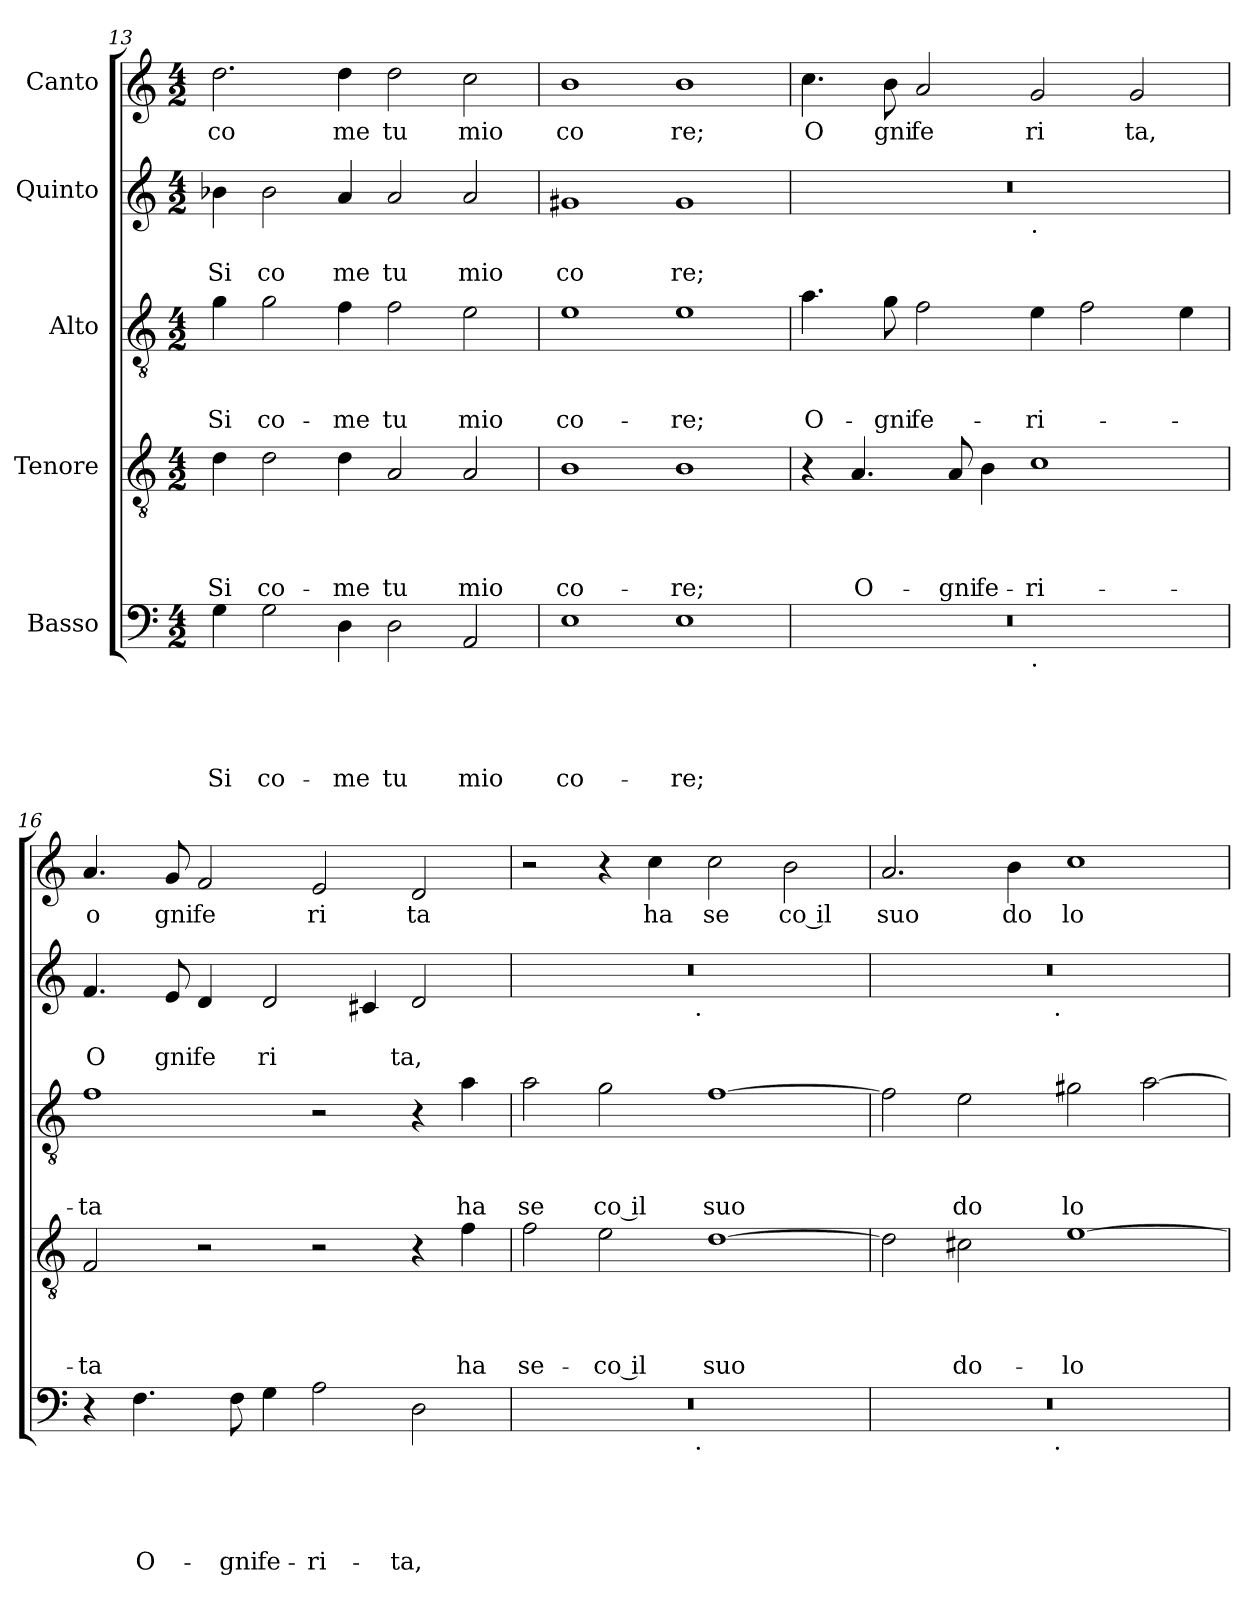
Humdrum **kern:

**kern	**text	**text	**text	**text	**text	**kern	**text	**text	**text	**text	**kern	**text	**text	**text	**kern	**text	**text	**kern	**text
*part5	*part5	*part5	*part5	*part5	*part5	*part4	*part4	*part4	*part4	*part4	*part3	*part3	*part3	*part3	*part2	*part2	*part2	*part1	*part1
*staff5	*staff5	*staff5	*staff5	*staff5	*staff5	*staff4	*staff4	*staff4	*staff4	*staff4	*staff3	*staff3	*staff3	*staff3	*staff2	*staff2	*staff2	*staff1	*staff1
*I"Basso	*	*	*	*	*	*I"Tenore	*	*	*	*	*I"Alto	*	*	*	*I"Quinto	*	*	*I"Canto	*
*clefF4	*	*	*	*	*	*clefGv2	*	*	*	*	*clefGv2	*	*	*	*clefG2	*	*	*clefG2	*
*k[]	*	*	*	*	*	*k[]	*	*	*	*	*k[]	*	*	*	*k[]	*	*	*k[]	*
*C:	*	*	*	*	*	*C:	*	*	*	*	*C:	*	*	*	*C:	*	*	*C:	*
*M4/2	*	*	*	*	*	*M4/2	*	*	*	*	*M4/2	*	*	*	*M4/2	*	*	*M4/2	*
=13	=13	=13	=13	=13	=13	=13	=13	=13	=13	=13	=13	=13	=13	=13	=13	=13	=13	=13	=13
!	!	!	!	!	!LO:LY:b	!	!	!	!	!LO:LY:b	!	!	!	!LO:LY:b	!	!	!LO:LY:b	!	!LO:LY:b
4G\	.	.	.	.	Si	4d\	.	.	.	Si	4g\	.	.	Si	4b-X\	.	Si	2.dd\	co
!	!	!	!	!	!LO:LY:b	!	!	!	!	!LO:LY:b	!	!	!	!LO:LY:b	!	!	!LO:LY:b	!	!
2G\	.	.	.	.	co-	2d\	.	.	.	co-	2g\	.	.	co-	2b-\	.	co	.	.
!	!	!	!	!	!LO:LY:b	!	!	!	!	!LO:LY:b	!	!	!	!LO:LY:b	!	!	!LO:LY:b	!	!LO:LY:b
4D\	.	.	.	.	-me	4d\	.	.	.	-me	4f\	.	.	-me	4a/	.	me	4dd\	me
!	!	!	!	!	!LO:LY:b	!	!	!	!	!LO:LY:b	!	!	!	!LO:LY:b	!	!	!LO:LY:b	!	!LO:LY:b
2D\	.	.	.	.	tu	2A/	.	.	.	tu	2f\	.	.	tu	2a/	.	tu	2dd\	tu
!	!	!	!	!	!LO:LY:b	!	!	!	!	!LO:LY:b	!	!	!	!LO:LY:b	!	!	!LO:LY:b	!	!LO:LY:b
2AA/	.	.	.	.	mio	2A/	.	.	.	mio	2e\	.	.	mio	2a/	.	mio	2cc\	mio
=14	=14	=14	=14	=14	=14	=14	=14	=14	=14	=14	=14	=14	=14	=14	=14	=14	=14	=14	=14
!	!	!	!	!	!LO:LY:b	!	!	!	!	!LO:LY:b	!	!	!	!LO:LY:b	!	!	!LO:LY:b	!	!LO:LY:b
1E	.	.	.	.	co-	1B	.	.	.	co-	1e	.	.	co-	1g#X	.	co	1b	co
!	!	!	!	!	!LO:LY:b	!	!	!	!	!LO:LY:b	!	!	!	!LO:LY:b	!	!	!LO:LY:b	!	!LO:LY:b
1E	.	.	.	.	-re;	1B	.	.	.	-re;	1e	.	.	-re;	1g#	.	re;	1b	re;
=15	=15	=15	=15	=15	=15	=15	=15	=15	=15	=15	=15	=15	=15	=15	=15	=15	=15	=15	=15
!	!	!	!	!	!	!	!	!	!	!	!	!	!	!LO:LY:b	!	!	!	!	!LO:LY:b
*^	*	*	*	*	*	*	*	*	*	*	*	*	*	*	*^	*	*	*	*
0r	1ryy	.	.	.	.	.	4r	.	.	.	.	4.a\	.	.	O-	0r	1ryy	.	.	4.cc\	O
!	!	!	!	!	!	!	!	!	!	!	!LO:LY:b	!	!	!	!	!	!	!	!	!	!
.	.	.	.	.	.	.	4.A/	.	.	.	O-	.	.	.	.	.	.	.	.	.	.
!	!	!	!	!	!	!	!	!	!	!	!	!	!	!	!LO:LY:b	!	!	!	!	!	!LO:LY:b
.	.	.	.	.	.	.	.	.	.	.	.	8g\	.	.	-gni	.	.	.	.	8b\	gni
!	!	!	!	!	!	!	!	!	!	!	!	!	!	!	!LO:LY:b	!	!	!	!	!	!LO:LY:b
.	.	.	.	.	.	.	.	.	.	.	.	2f\	.	.	fe-	.	.	.	.	2a/	fe
!	!	!	!	!	!	!	!	!	!	!	!LO:LY:b	!	!	!	!	!	!	!	!	!	!
.	.	.	.	.	.	.	8A/	.	.	.	-gni	.	.	.	.	.	.	.	.	.	.
!	!	!	!	!	!	!	!	!	!	!	!LO:LY:b	!	!	!	!	!	!	!	!	!	!
.	.	.	.	.	.	.	4B\	.	.	.	fe-	.	.	.	.	.	.	.	.	.	.
!	!	!	!	!	!	!	!	!	!	!	!	!	!	!	!	!	!LO:TX:b:t=.	!	!	!	!
!	!LO:TX:b:t=.	!	!	!	!	!	!	!	!	!	!	!	!	!	!	!	!	!	!	!	!
!	!	!	!	!	!	!	!	!	!	!	!LO:LY:b	!	!	!	!LO:LY:b	!	!	!	!	!	!LO:LY:b
.	1ryy	.	.	.	.	.	1c	.	.	.	-ri-	4e\	.	.	-ri-	.	1ryy	.	.	2g/	ri
.	.	.	.	.	.	.	.	.	.	.	.	2f\	.	.	.	.	.	.	.	.	.
!	!	!	!	!	!	!	!	!	!	!	!	!	!	!	!	!	!	!	!	!	!LO:LY:b
.	.	.	.	.	.	.	.	.	.	.	.	.	.	.	.	.	.	.	.	2g/	ta,
.	.	.	.	.	.	.	.	.	.	.	.	4e\	.	.	.	.	.	.	.	.	.
=16	=16	=16	=16	=16	=16	=16	=16	=16	=16	=16	=16	=16	=16	=16	=16	=16	=16	=16	=16	=16	=16
!	!	!	!	!	!	!	!	!	!	!	!LO:LY:b	!	!	!	!LO:LY:b	!	!	!	!LO:LY:b	!	!LO:LY:b
*v	*v	*	*	*	*	*	*	*	*	*	*	*	*	*	*	*v	*v	*	*	*	*
4r	.	.	.	.	.	2F/	.	.	.	-ta	1f	.	.	-ta	4.f/	.	O	4.a/	o
!	!	!	!	!	!LO:LY:b	!	!	!	!	!	!	!	!	!	!	!	!	!	!
4.F\	.	.	.	.	O-	.	.	.	.	.	.	.	.	.	.	.	.	.	.
!	!	!	!	!	!	!	!	!	!	!	!	!	!	!	!	!	!LO:LY:b	!	!LO:LY:b
.	.	.	.	.	.	.	.	.	.	.	.	.	.	.	8e/	.	gni	8g/	gni
!	!	!	!	!	!	!	!	!	!	!	!	!	!	!	!	!	!LO:LY:b	!	!LO:LY:b
.	.	.	.	.	.	2r	.	.	.	.	.	.	.	.	4d/	.	fe	2f/	fe
!	!	!	!	!	!LO:LY:b	!	!	!	!	!	!	!	!	!	!	!	!	!	!
8F\	.	.	.	.	-gni	.	.	.	.	.	.	.	.	.	.	.	.	.	.
!	!	!	!	!	!LO:LY:b	!	!	!	!	!	!	!	!	!	!	!	!LO:LY:b	!	!
4G\	.	.	.	.	fe-	.	.	.	.	.	.	.	.	.	2d/	.	ri	.	.
!	!	!	!	!	!LO:LY:b	!	!	!	!	!	!	!	!	!	!	!	!	!	!LO:LY:b
2A\	.	.	.	.	-ri-	2r	.	.	.	.	2r	.	.	.	.	.	.	2e/	ri
.	.	.	.	.	.	.	.	.	.	.	.	.	.	.	4c#X/	.	.	.	.
!	!	!	!	!	!LO:LY:b	!	!	!	!	!	!	!	!	!	!	!	!LO:LY:b	!	!LO:LY:b
2D\	.	.	.	.	-ta,	4r	.	.	.	.	4r	.	.	.	2d/	.	ta,	2d/	ta
!	!	!	!	!	!	!	!	!	!	!LO:LY:b	!	!	!	!LO:LY:b	!	!	!	!	!
.	.	.	.	.	.	4f\	.	.	.	ha	4a\	.	.	ha	.	.	.	.	.
!!LO:PB:g=z
=17	=17	=17	=17	=17	=17	=17	=17	=17	=17	=17	=17	=17	=17	=17	=17	=17	=17	=17	=17
!	!	!	!	!	!	!	!	!	!	!LO:LY:b	!	!	!	!LO:LY:b	!	!	!	!	!
*^	*	*	*	*	*	*	*	*	*	*	*	*	*	*	*^	*	*	*	*
0r	2ryy	.	.	.	.	.	2f\	.	.	.	se-	2a\	.	.	se	0r	2ryy	.	.	2r	.
!	!	!	!	!	!	!	!	!	!	!	!LO:LY:b:rj	!	!	!	!LO:LY:b:rj	!	!	!	!	!	!
.	4...ryy	.	.	.	.	.	2e\	.	.	.	-co il	2g\	.	.	co il	.	4...ryy	.	.	4r	.
!	!	!	!	!	!	!	!	!	!	!	!	!	!	!	!	!	!	!	!	!	!LO:LY:b
.	.	.	.	.	.	.	.	.	.	.	.	.	.	.	.	.	.	.	.	4cc\	ha
!	!	!	!	!	!	!	!	!	!	!	!	!	!	!	!	!	!LO:TX:b:t=.	!	!	!	!
!	!LO:TX:b:t=.	!	!	!	!	!	!	!	!	!	!	!	!	!	!	!	!	!	!	!	!
.	1ryy	.	.	.	.	.	.	.	.	.	.	.	.	.	.	.	1ryy	.	.	.	.
!	!	!	!	!	!	!	!	!	!	!	!LO:LY:b	!	!	!	!LO:LY:b	!	!	!	!	!	!LO:LY:b
.	.	.	.	.	.	.	[>1d	.	.	.	suo	[>1f	.	.	suo	.	.	.	.	2cc\	se
!	!	!	!	!	!	!	!	!	!	!	!	!	!	!	!	!	!	!	!	!	!LO:LY:b:rj
.	.	.	.	.	.	.	.	.	.	.	.	.	.	.	.	.	.	.	.	2b\	co il
.	32ryy	.	.	.	.	.	.	.	.	.	.	.	.	.	.	.	32ryy	.	.	.	.
=18	=18	=18	=18	=18	=18	=18	=18	=18	=18	=18	=18	=18	=18	=18	=18	=18	=18	=18	=18	=18	=18
!	!	!	!	!	!	!	!	!	!	!	!	!	!	!	!	!	!	!	!	!	!LO:LY:b
0r	2ryy	.	.	.	.	.	2d\]	.	.	.	.	2f\]	.	.	.	0r	2ryy	.	.	2.a/	suo
!	!	!	!	!	!	!	!	!	!	!	!LO:LY:b	!	!	!	!LO:LY:b	!	!	!	!	!	!
.	4...ryy	.	.	.	.	.	2c#X\	.	.	.	do-	2e\	.	.	do	.	4...ryy	.	.	.	.
!	!	!	!	!	!	!	!	!	!	!	!	!	!	!	!	!	!	!	!	!	!LO:LY:b
.	.	.	.	.	.	.	.	.	.	.	.	.	.	.	.	.	.	.	.	4b\	do
!	!	!	!	!	!	!	!	!	!	!	!	!	!	!	!	!	!LO:TX:b:t=.	!	!	!	!
!	!LO:TX:b:t=.	!	!	!	!	!	!	!	!	!	!	!	!	!	!	!	!	!	!	!	!
.	1ryy	.	.	.	.	.	.	.	.	.	.	.	.	.	.	.	1ryy	.	.	.	.
!	!	!	!	!	!	!	!	!	!	!	!LO:LY:b	!	!	!	!LO:LY:b	!	!	!	!	!	!LO:LY:b
.	.	.	.	.	.	.	[>1e	.	.	.	-lo-	2g#X\	.	.	lo	.	.	.	.	1cc	lo
.	.	.	.	.	.	.	.	.	.	.	.	[>2a\	.	.	.	.	.	.	.	.	.
.	32ryy	.	.	.	.	.	.	.	.	.	.	.	.	.	.	.	32ryy	.	.	.	.
*v	*v	*	*	*	*	*	*	*	*	*	*	*	*	*	*	*v	*v	*	*	*	*
=	=	=	=	=	=	=	=	=	=	=	=	=	=	=	=	=	=	=	=
*-	*-	*-	*-	*-	*-	*-	*-	*-	*-	*-	*-	*-	*-	*-	*-	*-	*-	*-	*-
